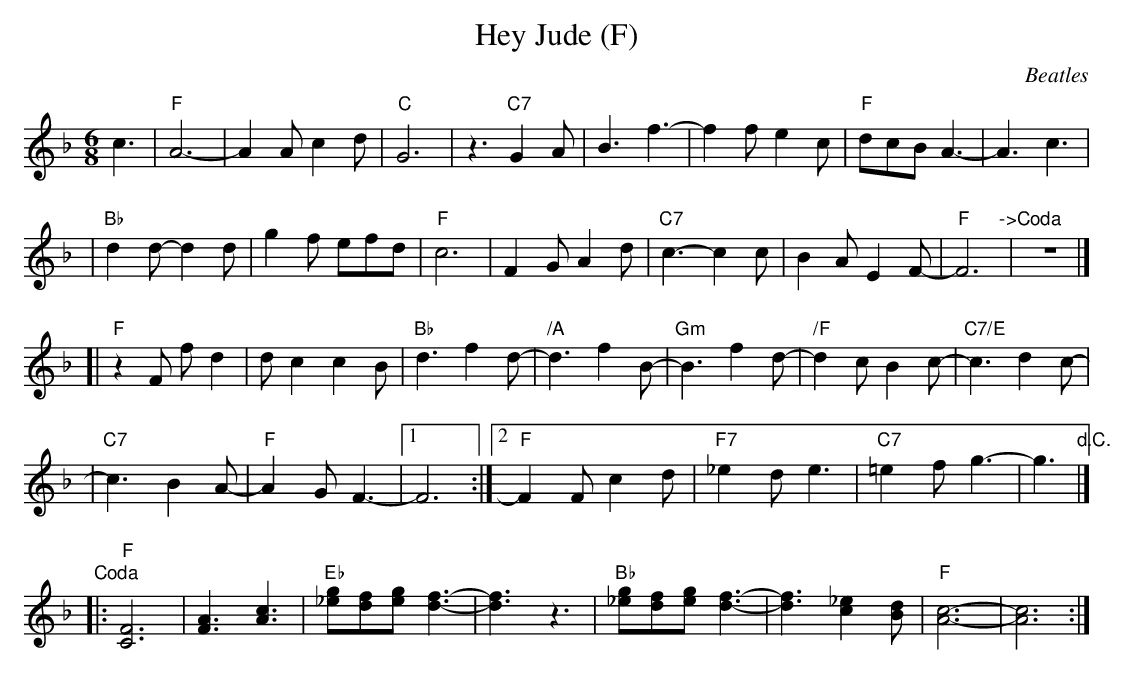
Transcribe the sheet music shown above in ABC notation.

X:1
T: Hey Jude (F)
C: Beatles
M: 6/8
L: 1/8
K: F
c3 \
| "F"A6- | A2A c2d | "C"G6 | z3 "C7"G2A \
| B3 f3- | f2f e2c | "F"dcB A3- | A3 c3 |
| "Bb"d2d- d2d | g2f efd | "F"c6 | F2G A2d \
| "C7"c3- c2c | B2A E2F- | "F"F6 "->Coda"| z6 |]
[| "F"z2F fd2 | dc2 c2B | "Bb"d3 f2d- | "/A"d3 f2B- \
| "Gm"B3 f2d- | "/F"d2c B2c- | "C7/E"c3 d2c- |
| "C7"c3 B2A- | "F"A2G F3- |1 F6 :|2 "F"F2F c2d | "F7"_e2d e3 | "C7"=e2f g3- | g3 "d.C."|]
"Coda"\
|: "F"[F6C6] | [A3F3] [c3A3] | "Eb"[g_e][fd][ge] [f3-d3-] | [f3d3] z3 \
| "Bb"[g_e][fd][ge] [f3-d3-] | [f3d3] [_e2c2][dB] | "F"[c6-A6-] | [c6A6] :|
